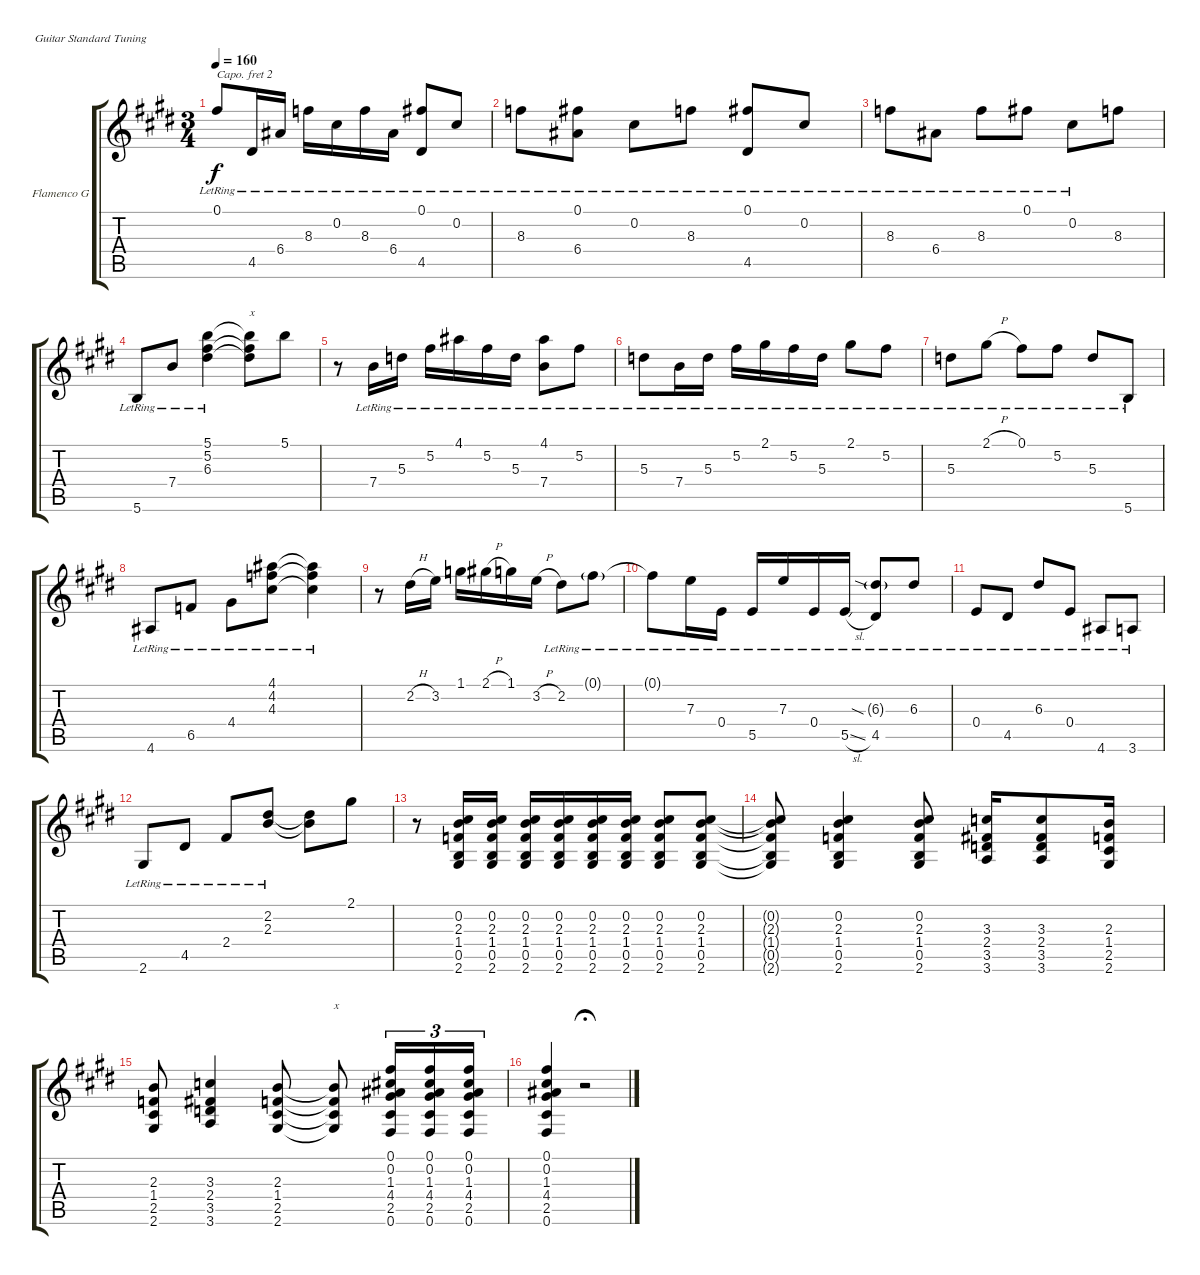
\defaultSystemsLayout 4
\bracketExtendMode groupsimilarinstruments
\firstSystemTrackNameOrientation horizontal
\otherSystemsTrackNameOrientation horizontal
\track ("Flamenco Guitar" "Flamenco G") {instrument acousticguitarnylon}
\staff {score tabs}
\capo 2
\tuning (E4 B3 G3 D3 A2 E2)
\ts (3 4)
\tempo 160
\clef g2
\ks e
0.1{lr t}.8{dy f} 4.5{lr}.16 6.4{lr}.16 8.3{lr}.16 0.2{lr}.16 8.3{lr}.16 6.4{lr}.16 (4.5{lr} 0.1{lr}).8 0.2{lr}.8 |
8.3{lr}.8 (6.4{lr} 0.1{lr}).8 0.2{lr}.8 8.3{lr}.8 (4.5{lr} 0.1{lr}).8 0.2{lr}.8 |
8.3{lr}.8 6.4{lr}.8 8.3{lr}.8 0.1{lr}.8 0.2{lr}.8 8.3.8 |
5.6{lr}.8 7.4{lr}.8 (6.3{lr} 5.2{lr} 5.1{lr}).4 (6.3{t} 5.2{t} 5.1{t}).8{txt "x"} 5.1.8 |
r.8 7.4{lr}.16 5.3{lr}.16 5.2{lr}.16 4.1{lr}.16 5.2{lr}.16 5.3{lr}.16 (7.4{lr} 4.1{lr}).8 5.2{lr}.8 |
5.3{lr}.8 7.4{lr}.16 5.3{lr}.16 5.2{lr}.16 2.1{lr}.16 5.2{lr}.16 5.3{lr}.16 2.1{lr}.8 5.2{lr}.8 |
5.3{lr}.8 2.1{h lr}.8 0.1{lr}.8 5.2{lr}.8 5.3{lr}.8 5.6{lr}.8 |
4.6{lr}.8 6.5{lr}.8 4.4{lr}.8 (4.3{lr} 4.2{lr} 4.1{lr}).8 (4.1{lr t} 4.2{lr t} 4.3{lr t}).4 |
r.8 2.2{h}.16 3.2.16 1.1.16 2.1{h}.16 1.1.16 3.2{h}.16 2.2{lr}.8 0.1{g lr}.8 |
0.1{lr t}.8 7.3{lr}.16 0.4{lr}.16 5.5{lr}.16 7.3{lr}.16 0.4{lr}.16 5.5{sl lr}.16 (4.5{lr} 6.3{sia g lr}).8 6.3{lr}.8 |
0.4{lr}.8 4.5{lr}.8 6.3{lr}.8 0.4{lr}.8 4.6{lr}.8 3.6{lr}.8 |
2.6{lr}.8 4.5{lr}.8 2.4{lr}.8 (2.3{lr} 2.2{lr}).8 (2.2{t} 2.3{t}).8 2.1.8 |
r.8 (0.5 1.4 2.3 2.6 0.2).16 (0.5 1.4 2.3 2.6 0.2).16 (0.5 1.4 2.3 2.6 0.2).16 (0.5 1.4 2.3 2.6 0.2).16 (0.5 1.4 2.3 2.6 0.2).16 (0.5 1.4 2.3 2.6 0.2).16 (0.5 1.4 2.3 2.6 0.2).8 (0.5 1.4 2.3 2.6 0.2).8 |
(0.2{t} 2.3{t} 1.4{t} 0.5{t} 2.6{t}).8 (0.5 1.4 2.3 2.6 0.2).4 (0.5 1.4 2.3 2.6 0.2).8 (3.6 3.5 2.4 3.3).16 (3.6 3.5 2.4 3.3).8 (2.6 2.5 1.4 2.3).16 |
(2.6 2.5 1.4 2.3).8 (3.6 3.5 2.4 3.3).4 (2.6 2.5 1.4 2.3).8 (2.6{t} 2.5{t} 1.4{t} 2.3{t}).8{txt "x"} (0.6 2.5 4.4 1.3 0.2 0.1).16{tu (3 2)} (0.6 2.5 4.4 1.3 0.2 0.1).16{tu (3 2)} (0.6 2.5 4.4 1.3 0.2 0.1).16{tu (3 2)} |
(0.6 2.5 4.4 1.3 0.2 0.1).4 r.2{fermata (medium 1)}
